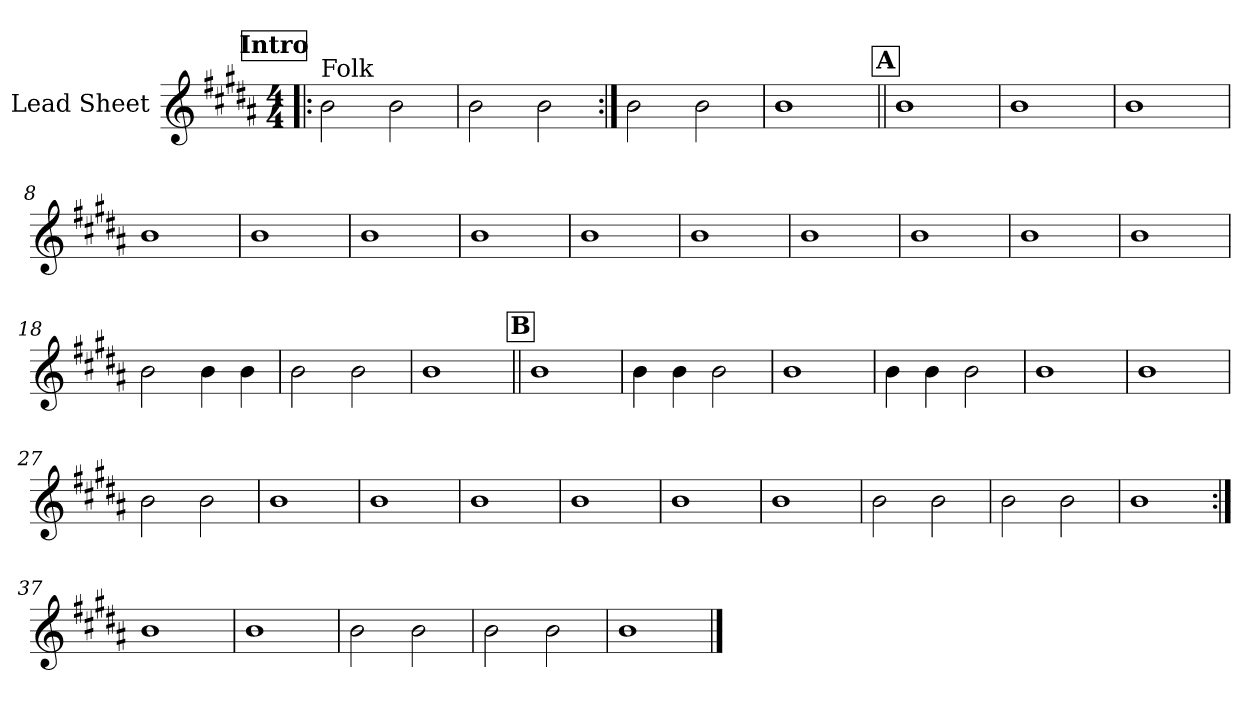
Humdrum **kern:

**kern
*part1
*staff1
*I"Lead Sheet
*clefG2
*k[f#c#g#d#a#]
*B:
*M4/4
*MM111
!!LO:REH:place=s1:a:fs=14:t=Intro
=1!|:
!LO:TX:a:t=Folk
2b\
2b\
=2
2b\
2b\
=3:|!
2b\
2b\
=4
1b
!!LO:LB:g=z
!!LO:REH:place=s1:a:fs=14:t=A
=5||
1b
=6
1b
=7
1b
=8
1b
!!LO:LB:g=z
=9
1b
=10
1b
=11
1b
=12
1b
!!LO:LB:g=z
=13
1b
=14
1b
=15
1b
=16
1b
!!LO:LB:g=z
=17
1b
=18
2b\
4b\
4b\
=19
2b\
2b\
=20
1b
!!LO:LB:g=z
!!LO:REH:place=s1:a:fs=14:t=B
=21||
1b
=22
4b\
4b\
2b\
=23
1b
=24
4b\
4b\
2b\
!!LO:LB:g=z
=25
1b
=26
1b
=27
2b\
2b\
=28
1b
!!LO:LB:g=z
=29
1b
=30
1b
=31
1b
=32
1b
!!LO:LB:g=z
=33
1b
=34
2b\
2b\
=35
2b\
2b\
=36
1b
!!LO:LB:g=z
=37:|!
1b
=38
1b
=39
2b\
2b\
=40
2b\
2b\
!!LO:PB:g=z
=41
1b
==
*-
